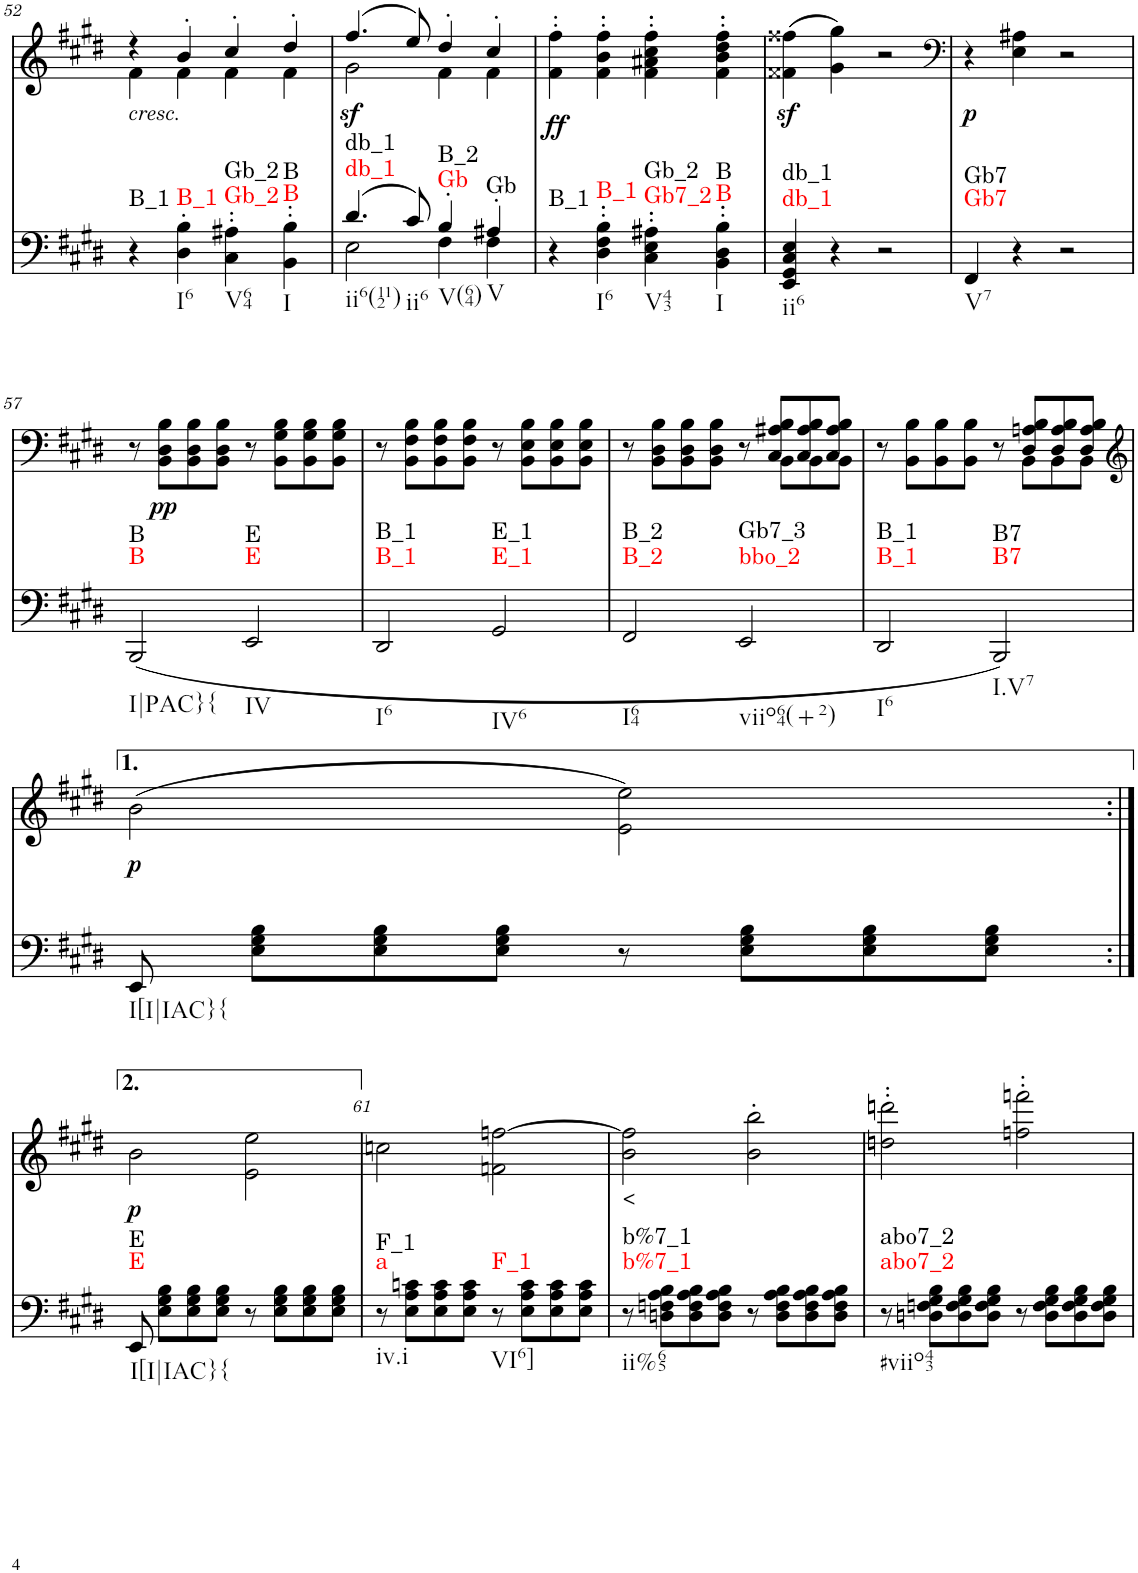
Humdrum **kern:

**kern	**harte	**kern	**text	**dynam
*part2	*part2	*part1	*part1	*part1
*staff2	*	*staff1	*staff1	*staff1
*I"piano	*	*I"piano	*	*
*I'Pno	*	*I'Pno	*	*
!!LO:PB:g=z
*clefF4	*	*clefG2	*	*
*k[f#c#g#d#]	*	*k[f#c#g#d#]	*	*
*E:	*	*E:	*	*
*M4/4	*	*M4/4	*	*
=52	=52	=52	=52	=52
*	*	*^	*	*
!	!	!LO:TX:b:i:t=cresc.	!	!	!
!	!LO:H:kt=B_1	!	!	!LO:LY:b	!
4r	N	4r	4f#\	<	.
!	!LO:H:kt=B_1	!	!	!	!
4D#\' 4B\'	N	4b'/	4f#\	.	.
!	!LO:H:n=1:kt=Gb_2	!	!	!	!
!	!LO:H:n=2:kt=Gb_2	!	!	!	!
4C#\' 4A#X\'	N N	4cc#'/	4f#\	.	.
!	!LO:H:n=1:kt=B	!	!	!	!
!	!LO:H:n=2:kt=B	!	!	!	!
4BB\' 4B\'	N N	4dd#'/	4f#\	.	.
=53	=53	=53	=53	=53	=53
*^	*	*	*	*	*
!	!	!LO:H:n=1:kt=db_1	!	!	!LO:LY:b	!LO:DY:b
!	!	!LO:H:n=2:kt=db_1	!	!	!	!
(4.d#/	2E\	N N	(4.ff#/	2g#\	f	sf
8c#/)	.	.	8ee/)	.	.	.
!	!	!LO:H:n=1:kt=Gb	!	!	!	!
!	!	!LO:H:n=2:kt=B_2	!	!	!	!
4B'/	4F#\	N N	4dd#'/	4f#\	.	.
!	!	!LO:H:kt=Gb	!	!	!	!
4A#X'/	4F#\	N	4cc#'/	4f#\	.	.
=54	=54	=54	=54	=54	=54	=54
!	!	!LO:H:kt=B_1	!	!	!LO:LY:b	!LO:DY:b
*v	*v	*	*	*	*	*
*	*	*v	*v	*	*
4r	N	4f#\' 4ff#\'	ff	ff
!	!LO:H:kt=B_1	!	!	!
4D#\' 4F#\' 4B\'	N	4f#\' 4b\' 4ff#\'	.	.
!	!LO:H:n=1:kt=Gb7_2	!	!	!
!	!LO:H:n=2:kt=Gb_2	!	!	!
4C#\' 4E\' 4A#X\'	N N	4f#\' 4a#X\' 4cc#\' 4ff#\'	.	.
!	!LO:H:n=1:kt=B	!	!	!
!	!LO:H:n=2:kt=B	!	!	!
4BB\' 4D#\' 4B\'	N N	4f#\' 4b\' 4dd#\' 4ff#\'	.	.
=55	=55	=55	=55	=55
!	!LO:H:n=1:kt=db_1	!	!	!
!	!LO:H:n=2:kt=db_1	!	!	!
4EE/ 4GG#/ 4C#/ 4E/	N N	(4f##X\z< 4ff##X\z<	.	.
4r	.	4g#\ 4gg#\)	.	.
2r	.	2r	.	.
=56	=56	=56	=56	=56
*	*	*clefF4	*	*
!	!LO:H:n=1:kt=Gb7	!	!LO:LY:b	!LO:DY:b
!	!LO:H:n=2:kt=Gb7	!	!	!
4FF#/	N N	4r	p	p
4r	.	4E\ 4A#X\	.	.
2r	.	2r	.	.
!!LO:LB:g=z
=57	=57	=57	=57	=57
!	!LO:H:n=1:kt=B	!	!	!
!	!LO:H:n=2:kt=B	!	!	!
(<2BBB/	N N	8r	.	.
!	!	!	!LO:LY:b	!LO:DY:b
.	.	8BB\ 8D#\ 8B\L	pp	pp
.	.	8BB\ 8D#\ 8B\	.	.
.	.	8BB\ 8D#\ 8B\J	.	.
!	!LO:H:n=1:kt=E	!	!	!
!	!LO:H:n=2:kt=E	!	!	!
2EE/	N N	8r	.	.
.	.	8BB\ 8G#\ 8B\L	.	.
.	.	8BB\ 8G#\ 8B\	.	.
.	.	8BB\ 8G#\ 8B\J	.	.
=58	=58	=58	=58	=58
!	!LO:H:n=1:kt=B_1	!	!	!
!	!LO:H:n=2:kt=B_1	!	!	!
2DD#/	N N	8r	.	.
.	.	8BB\ 8F#\ 8B\L	.	.
.	.	8BB\ 8F#\ 8B\	.	.
.	.	8BB\ 8F#\ 8B\J	.	.
!	!LO:H:n=1:kt=E_1	!	!	!
!	!LO:H:n=2:kt=E_1	!	!	!
2GG#/	N N	8r	.	.
.	.	8BB\ 8E\ 8B\L	.	.
.	.	8BB\ 8E\ 8B\	.	.
.	.	8BB\ 8E\ 8B\J	.	.
=59	=59	=59	=59	=59
*	*	*^	*	*
!	!LO:H:n=1:kt=B_2	!	!	!	!
!	!LO:H:n=2:kt=B_2	!	!	!	!
2FF#/	N N	8r	8ryy	.	.
*	*	*v	*v	*	*
.	.	8BB\ 8D#\ 8B\L	.	.
.	.	8BB\ 8D#\ 8B\	.	.
.	.	8BB\ 8D#\ 8B\J	.	.
!	!LO:H:n=1:kt=bbo_2	!	!	!
!	!LO:H:n=2:kt=Gb7_3	!	!	!
2EE/	N N	8r	.	.
*	*	*^	*	*
.	.	8C#/ 8A#X/ 8B/L	8BB\L	.	.
.	.	8C#/ 8A#/ 8B/	8BB\	.	.
.	.	8C#/ 8A#/ 8B/J	8BB\J	.	.
=60	=60	=60	=60	=60	=60
!	!LO:H:n=1:kt=B_1	!	!	!	!
!	!LO:H:n=2:kt=B_1	!	!	!	!
2DD#/	N N	8r	8ryy	.	.
*	*	*v	*v	*	*
.	.	8BB\ 8B\L	.	.
.	.	8BB\ 8B\	.	.
.	.	8BB\ 8B\J	.	.
!	!LO:H:n=1:kt=B7	!	!	!
!	!LO:H:n=2:kt=B7	!	!	!
2BBB/)	N N	8r	.	.
*	*	*^	*	*
.	.	8D#/ 8An/ 8B/L	8BB\L	.	.
.	.	8D#/ 8A/ 8B/	8BB\	.	.
.	.	8D#/ 8A/ 8B/J	8BB\J	.	.
*	*	*v	*v	*	*
!!LO:LB:g=z
=60X1	=60X1	=60X1	=60X1	=60X1
*	*	*clefG2	*	*
*	*	*^	*	*
!	!	!	!	!LO:LY:b	!LO:DY:b
*	*	*v	*v	*	*
8EE/	.	(2b\	p	p
8E\ 8G#\ 8B\L	.	.	.	.
8E\ 8G#\ 8B\	.	.	.	.
8E\ 8G#\ 8B\J	.	.	.	.
8r	.	2e\ 2ee\)	.	.
8E\ 8G#\ 8B\L	.	.	.	.
8E\ 8G#\ 8B\	.	.	.	.
8E\ 8G#\ 8B\J	.	.	.	.
!!LO:LB:g=z
=60X2:|!	=60X2:|!	=60X2:|!	=60X2:|!	=60X2:|!
!	!LO:H:n=1:kt=E	!	!LO:LY:b	!LO:DY:b
!	!LO:H:n=2:kt=E	!	!	!
8EE/	N N	2b\	p	p
8E\ 8G#\ 8B\L	.	.	.	.
8E\ 8G#\ 8B\	.	.	.	.
8E\ 8G#\ 8B\J	.	.	.	.
8r	.	2e\ 2ee\	.	.
8E\ 8G#\ 8B\L	.	.	.	.
8E\ 8G#\ 8B\	.	.	.	.
8E\ 8G#\ 8B\J	.	.	.	.
=61	=61	=61	=61	=61
!	!LO:H:n=1:kt=a	!	!	!
!	!LO:H:n=2:kt=F_1	!	!	!
8r	N N	2ccn\	.	.
8E\ 8A\ 8cn\L	.	.	.	.
8E\ 8A\ 8c\	.	.	.	.
8E\ 8A\ 8c\J	.	.	.	.
!	!LO:H:kt=F_1	!	!	!
8r	N	2fn\ [2ffn\	.	.
8E\ 8A\ 8c\L	.	.	.	.
8E\ 8A\ 8c\	.	.	.	.
8E\ 8A\ 8c\J	.	.	.	.
=62	=62	=62	=62	=62
!	!LO:H:n=1:kt=b%7_1	!	!LO:LY:b	!
!	!LO:H:n=2:kt=b%7_1	!	!	!
8r	N N	2b\ 2ff\]	<	.
8Dn\ 8Fn\ 8A\ 8B\L	.	.	.	.
8D\ 8F\ 8A\ 8B\	.	.	.	.
8D\ 8F\ 8A\ 8B\J	.	.	.	.
8r	.	2b\' 2bb\'	.	.
8D\ 8F\ 8A\ 8B\L	.	.	.	.
8D\ 8F\ 8A\ 8B\	.	.	.	.
8D\ 8F\ 8A\ 8B\J	.	.	.	.
=63	=63	=63	=63	=63
!	!LO:H:n=1:kt=abo7_2	!	!	!
!	!LO:H:n=2:kt=abo7_2	!	!	!
8r	N N	2ddn\' 2dddn\'	.	.
8Dn\ 8Fn\ 8G#\ 8B\L	.	.	.	.
8D\ 8F\ 8G#\ 8B\	.	.	.	.
8D\ 8F\ 8G#\ 8B\J	.	.	.	.
8r	.	2ffn\' 2fffn\'	.	.
8D\ 8F\ 8G#\ 8B\L	.	.	.	.
8D\ 8F\ 8G#\ 8B\	.	.	.	.
8D\ 8F\ 8G#\ 8B\J	.	.	.	.
=	=	=	=	=
*-	*-	*-	*-	*-
